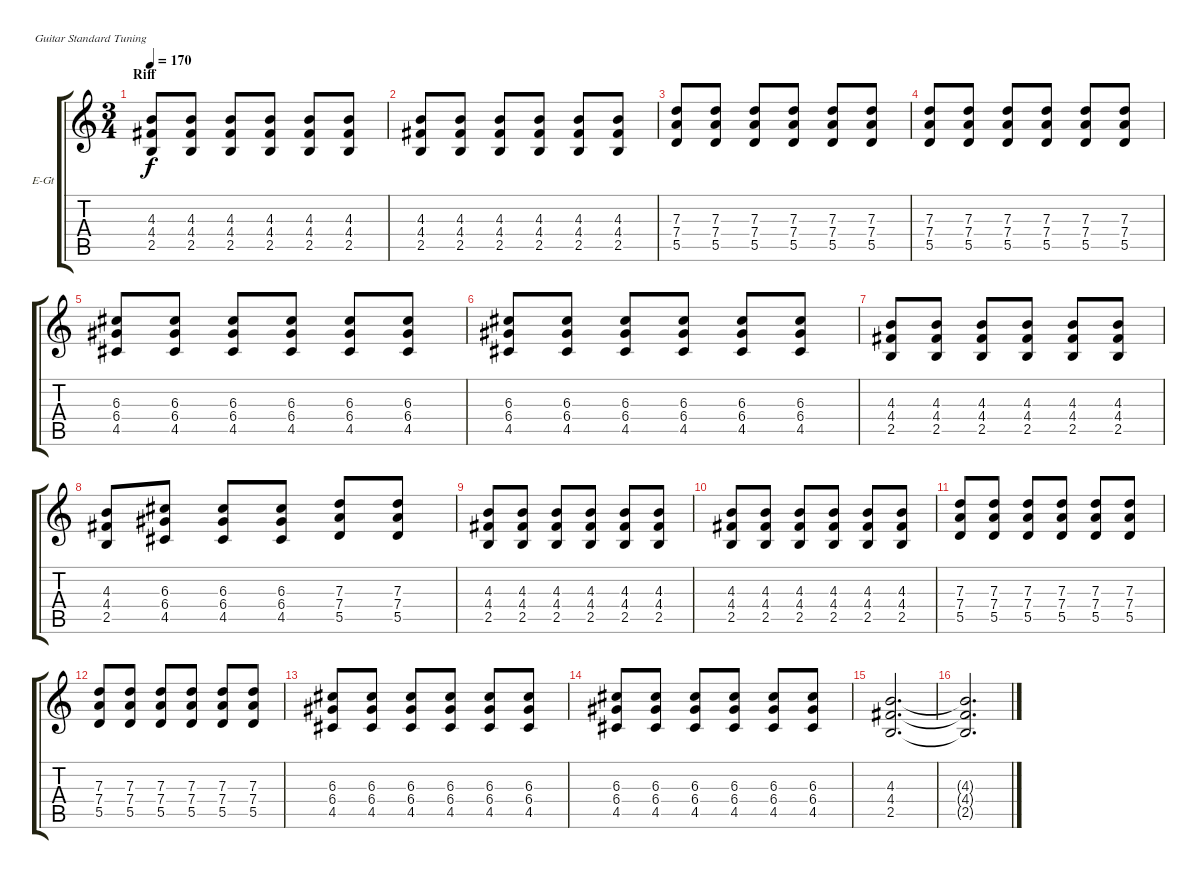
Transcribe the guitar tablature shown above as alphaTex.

\defaultSystemsLayout 4
\bracketExtendMode groupsimilarinstruments
\firstSystemTrackNameOrientation horizontal
\otherSystemsTrackNameOrientation horizontal
\track ("Second (Drive)" "E-Gt") {instrument distortionguitar}
\staff {score tabs}
\tuning (E4 B3 G3 D3 A2 E2)
\ts (3 4)
\section ("" "Riff")
\tempo 170
\clef g2
\scale
0.333333
\ks c
(4.3 4.4 2.5).8{dy f} (4.3 4.4 2.5).8 (4.3 4.4 2.5).8 (4.3 4.4 2.5).8 (4.3 4.4 2.5).8 (4.3 4.4 2.5).8 |
\scale
0.333333 (4.3 4.4 2.5).8 (4.3 4.4 2.5).8 (4.3 4.4 2.5).8 (4.3 4.4 2.5).8 (4.3 4.4 2.5).8 (4.3 4.4 2.5).8 |
\scale
0.333333 (7.3 7.4 5.5).8 (7.3 7.4 5.5).8 (7.3 7.4 5.5).8 (7.3 7.4 5.5).8 (7.3 7.4 5.5).8 (7.3 7.4 5.5).8 |
\scale
0.333333 (7.3 7.4 5.5).8 (7.3 7.4 5.5).8 (7.3 7.4 5.5).8 (7.3 7.4 5.5).8 (7.3 7.4 5.5).8 (7.3 7.4 5.5).8 |
\scale
0.333333 (6.3 6.4 4.5).8 (6.3 6.4 4.5).8 (6.3 6.4 4.5).8 (6.3 6.4 4.5).8 (6.3 6.4 4.5).8 (6.3 6.4 4.5).8 |
\scale
0.333333 (6.3 6.4 4.5).8 (6.3 6.4 4.5).8 (6.3 6.4 4.5).8 (6.3 6.4 4.5).8 (6.3 6.4 4.5).8 (6.3 6.4 4.5).8 |
\scale
0.333333 (4.3 4.4 2.5).8 (4.3 4.4 2.5).8 (4.3 4.4 2.5).8 (4.3 4.4 2.5).8 (4.3 4.4 2.5).8 (4.3 4.4 2.5).8 |
\scale
0.333333 (4.3 4.4 2.5).8 (6.3 6.4 4.5).8 (6.3 6.4 4.5).8 (6.3 6.4 4.5).8 (7.3 7.4 5.5).8 (7.3 7.4 5.5).8 |
\scale
0.333333 (4.3 4.4 2.5).8 (4.3 4.4 2.5).8 (4.3 4.4 2.5).8 (4.3 4.4 2.5).8 (4.3 4.4 2.5).8 (4.3 4.4 2.5).8 |
\scale
0.333333 (4.3 4.4 2.5).8 (4.3 4.4 2.5).8 (4.3 4.4 2.5).8 (4.3 4.4 2.5).8 (4.3 4.4 2.5).8 (4.3 4.4 2.5).8 |
\scale
0.333333 (7.3 7.4 5.5).8 (7.3 7.4 5.5).8 (7.3 7.4 5.5).8 (7.3 7.4 5.5).8 (7.3 7.4 5.5).8 (7.3 7.4 5.5).8 |
\scale
0.333333 (7.3 7.4 5.5).8 (7.3 7.4 5.5).8 (7.3 7.4 5.5).8 (7.3 7.4 5.5).8 (7.3 7.4 5.5).8 (7.3 7.4 5.5).8 |
\scale
0.333333 (6.3 6.4 4.5).8 (6.3 6.4 4.5).8 (6.3 6.4 4.5).8 (6.3 6.4 4.5).8 (6.3 6.4 4.5).8 (6.3 6.4 4.5).8 |
\scale
0.333333 (6.3 6.4 4.5).8 (6.3 6.4 4.5).8 (6.3 6.4 4.5).8 (6.3 6.4 4.5).8 (6.3 6.4 4.5).8 (6.3 6.4 4.5).8 |
\scale
0.333333 (4.3 4.4 2.5).2{d} |
\scale
0.333333 (4.3{t} 4.4{t} 2.5{t}).2{d}
